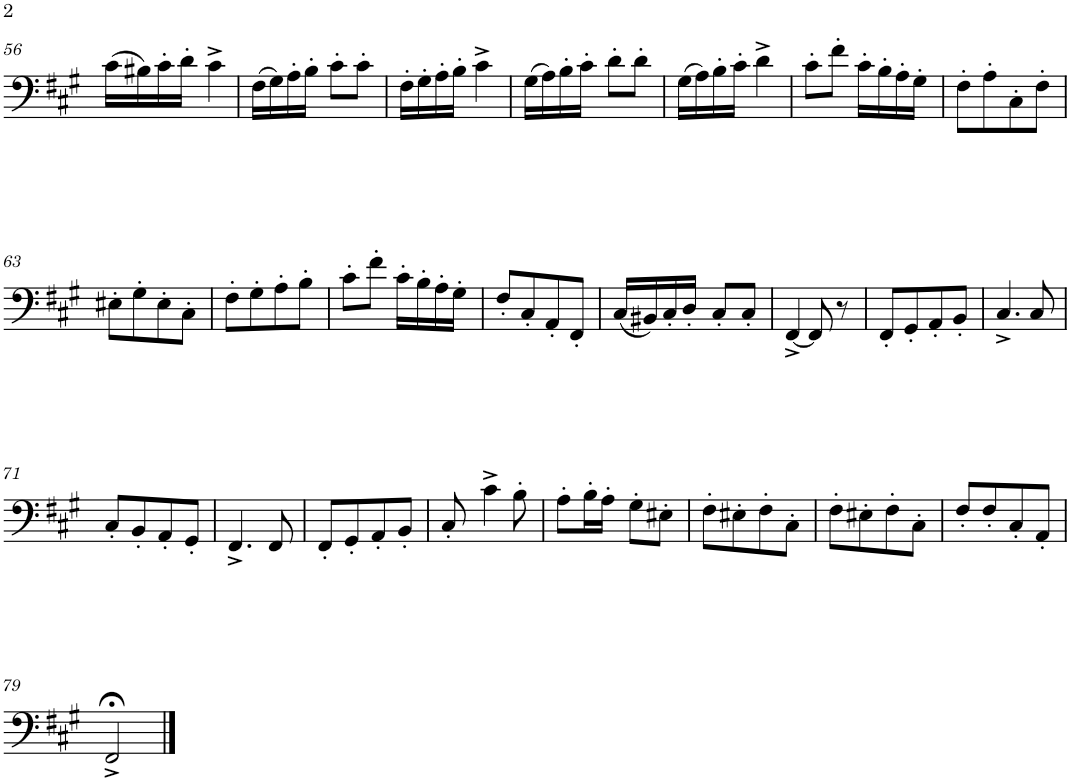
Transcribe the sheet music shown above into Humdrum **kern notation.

**kern
*part1
*staff1
*I"Trombone
*I'Tbn.
!!LO:PB:g=z
*clefF4
*k[f#c#g#]
*M2/4
=56
(16c#\LL
16B#X\)
16c#'\
16d'\JJ
4c#^\
=57
(16F#\LL
16G#\)
16A'\
16B'\JJ
8c#'\L
8c#'\J
=58
16F#'\LL
16G#'\
16A'\
16B'\JJ
4c#^\
=59
(16G#\LL
16A\)
16B'\
16c#'\JJ
8d'\L
8d'\J
=60
(16G#\LL
16A\)
16B'\
16c#'\JJ
4d^\
=61
8c#'\L
8f#'\J
16c#'\LL
16B'\
16A'\
16G#'\JJ
=62
8F#'\L
8A'\
8C#'\
8F#'\J
!!LO:LB:g=z
=63
8E#X'\L
8G#'\
8E#'\
8C#'\J
=64
8F#'\L
8G#'\
8A'\
8B'\J
=65
8c#'\L
8f#'\J
16c#'\LL
16B'\
16A'\
16G#'\JJ
=66
8F#'/L
8C#'/
8AA'/
8FF#'/J
=67
(16C#/LL
16BB#X/)
16C#'/
16D'/JJ
8C#'/L
8C#'/J
=68
[4FF#^/
8FF#/]
8r
=69
8FF#'/L
8GG#'/
8AA'/
8BB'/J
=70
4.C#^/
8C#/
!!LO:LB:g=z
=71
8C#'/L
8BB'/
8AA'/
8GG#'/J
=72
4.FF#^/
8FF#/
=73
8FF#'/L
8GG#'/
8AA'/
8BB'/J
=74
8C#'/
4c#^\
8B'\
=75
8A'\L
16B'\L
16A'\JJ
8G#'\L
8E#X'\J
=76
8F#'\L
8E#X'\
8F#'\
8C#'\J
=77
8F#'\L
8E#X'\
8F#'\
8C#'\J
=78
8F#'/L
8F#'/
8C#'/
8AA'/J
!!LO:LB:g=z
=79
2FF#;<^/
==
*-
